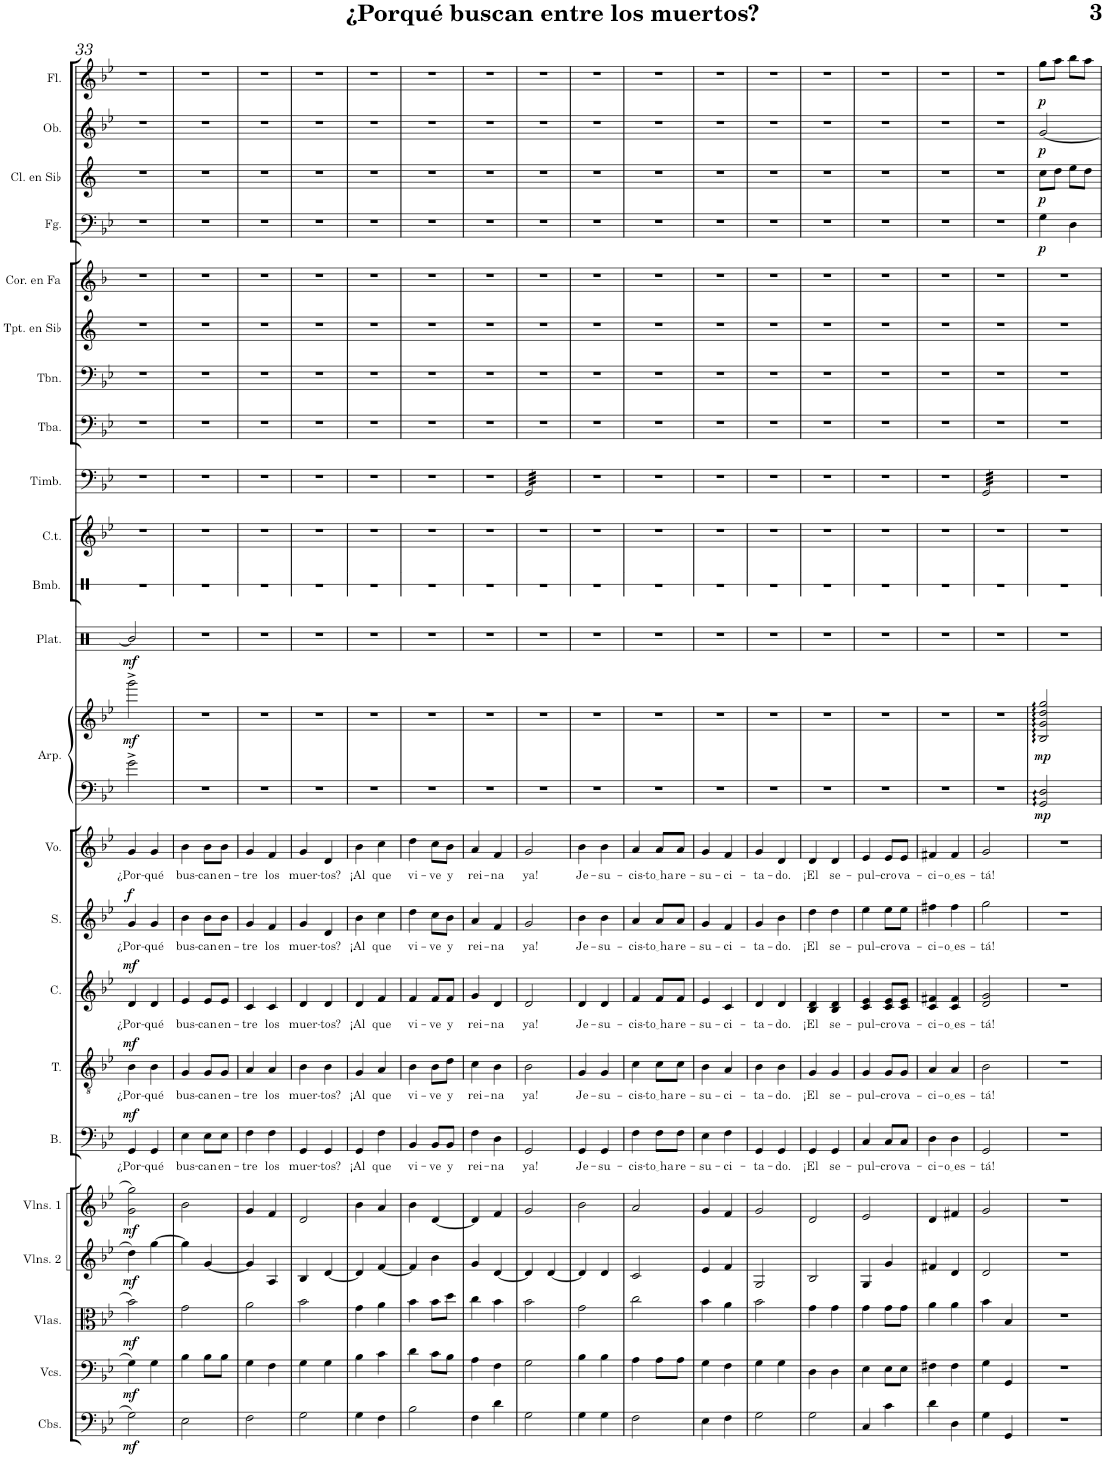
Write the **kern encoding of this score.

**kern	**dynam	**kern	**dynam	**kern	**dynam	**kern	**dynam	**kern	**dynam	**kern	**text	**dynam	**kern	**text	**dynam	**kern	**text	**dynam	**kern	**text	**dynam	**kern	**text	**kern	**kern	**dynam	**kern	**dynam	**kern	**kern	**kern	**kern	**kern	**kern	**kern	**kern	**dynam	**kern	**dynam	**kern	**dynam	**kern	**dynam
*part23	*part23	*part22	*part22	*part21	*part21	*part20	*part20	*part19	*part19	*part18	*part18	*part18	*part17	*part17	*part17	*part16	*part16	*part16	*part15	*part15	*part15	*part14	*part14	*part13	*part13	*part13	*part12	*part12	*part11	*part10	*part9	*part8	*part7	*part6	*part5	*part4	*part4	*part3	*part3	*part2	*part2	*part1	*part1
*staff24	*staff24	*staff23	*staff23	*staff22	*staff22	*staff21	*staff21	*staff20	*staff20	*staff19	*staff19	*staff19	*staff18	*staff18	*staff18	*staff17	*staff17	*staff17	*staff16	*staff16	*staff16	*staff15	*staff15	*staff14	*staff13	*staff13/14	*staff12	*staff12	*staff11	*staff10	*staff9	*staff8	*staff7	*staff6	*staff5	*staff4	*staff4	*staff3	*staff3	*staff2	*staff2	*staff1	*staff1
*I"Contrabajos	*	*I"Violonchelos	*	*I"Violas	*	*I"Violines 2	*	*I"Violines 1	*	*I"Bajo	*	*	*I"Tenor	*	*	*I"Contralto	*	*	*I"Soprano	*	*	*I"Voz	*	*I"Arpa	*	*	*I"Platillos	*	*I"Bombo	*I"Campanas tubulares	*I"Timbales	*I"Tuba	*I"Trombón	*I"Trompeta en Sib	*I"Trompa en Fa	*I"Fagot	*	*I"Clarinete en Sib	*	*I"Oboe	*	*I"Flauta	*
*I'Cbs.	*	*I'Vcs.	*	*I'Vlas.	*	*I'Vlns. 2	*	*I'Vlns. 1	*	*I'B.	*	*	*I'T.	*	*	*I'C.	*	*	*I'S.	*	*	*I'Vo.	*	*I'Arp.	*	*	*I'Plat.	*	*I'Bmb.	*I'C.t.	*I'Timb.	*I'Tba.	*I'Tbn.	*I'Tpt. en Sib	*	*I'Fg.	*	*I'Cl. en Sib	*	*I'Ob.	*	*I'Fl.	*
!!LO:PB:g=z
*clefF4	*	*clefF4	*	*clefC3	*	*clefG2	*	*clefG2	*	*clefF4	*	*	*clefGv2	*	*	*clefG2	*	*	*clefG2	*	*	*clefG2	*	*clefF4	*clefG2	*	*clefX	*	*clefX	*clefG2	*clefF4	*clefF4	*clefF4	*clefG2	*clefG2	*clefF4	*	*clefG2	*	*clefG2	*	*clefG2	*
*Trd7c12	*	*	*	*	*	*	*	*	*	*	*	*	*	*	*	*	*	*	*	*	*	*	*	*	*	*	*	*	*	*	*	*	*	*Trd1c2	*Trd4c7	*	*	*Trd1c2	*	*	*	*	*
*k[b-e-]	*	*k[b-e-]	*	*k[b-e-]	*	*k[b-e-]	*	*k[b-e-]	*	*k[b-e-]	*	*	*k[b-e-]	*	*	*k[b-e-]	*	*	*k[b-e-]	*	*	*k[b-e-]	*	*k[b-e-]	*k[b-e-]	*	*k[]	*	*k[]	*k[b-e-]	*k[b-e-]	*k[b-e-]	*k[b-e-]	*k[]	*k[b-]	*k[b-e-]	*	*k[]	*	*k[b-e-]	*	*k[b-e-]	*
*M2/4	*	*M2/4	*	*M2/4	*	*M2/4	*	*M2/4	*	*M2/4	*	*	*M2/4	*	*	*M2/4	*	*	*M2/4	*	*	*M2/4	*	*M2/4	*M2/4	*	*M2/4	*	*M2/4	*M2/4	*M2/4	*M2/4	*M2/4	*M2/4	*M2/4	*M2/4	*	*M2/4	*	*M2/4	*	*M2/4	*
=33	=33	=33	=33	=33	=33	=33	=33	=33	=33	=33	=33	=33	=33	=33	=33	=33	=33	=33	=33	=33	=33	=33	=33	=33	=33	=33	=33	=33	=33	=33	=33	=33	=33	=33	=33	=33	=33	=33	=33	=33	=33	=33	=33
!	!LO:DY:b	!	!LO:DY:b	!	!LO:DY:b	!	!LO:DY:b	!	!LO:DY:b	!	!LO:LY:b	!LO:DY:a	!	!LO:LY:b	!LO:DY:a	!	!LO:LY:b	!LO:DY:a	!	!LO:LY:b	!LO:DY:a	!	!LO:LY:b	!	!	!LO:DY:b	!	!LO:DY:b	!	!	!	!	!	!	!	!	!	!	!	!	!	!	!
2G\	mf	4G\	mf	2b-\	mf	4dd\	mf	2g\ 2gg\	mf	4GG/	¿Por-	mf	4B-\	¿Por-	mf	4d/	¿Por-	mf	4g/	¿Por-	f	4g/	¿Por-	2g^\	2ggg^\	mf	2R/]	mf	2r	2r	2r	2r	2r	2r	2r	2r	.	2r	.	2r	.	2r	.
!	!	!	!	!	!	!	!	!	!	!	!LO:LY:b	!	!	!LO:LY:b	!	!	!LO:LY:b	!	!	!LO:LY:b	!	!	!LO:LY:b	!	!	!	!	!	!	!	!	!	!	!	!	!	!	!	!	!	!	!	!
.	.	4G\	.	.	.	[4gg\	.	.	.	4GG/	-qué	.	4B-\	-qué	.	4d/	-qué	.	4g/	-qué	.	4g/	-qué	.	.	.	.	.	.	.	.	.	.	.	.	.	.	.	.	.	.	.	.
=34	=34	=34	=34	=34	=34	=34	=34	=34	=34	=34	=34	=34	=34	=34	=34	=34	=34	=34	=34	=34	=34	=34	=34	=34	=34	=34	=34	=34	=34	=34	=34	=34	=34	=34	=34	=34	=34	=34	=34	=34	=34	=34	=34
!	!	!	!	!	!	!	!	!	!	!	!LO:LY:b	!	!	!LO:LY:b	!	!	!LO:LY:b	!	!	!LO:LY:b	!	!	!LO:LY:b	!	!	!	!	!	!	!	!	!	!	!	!	!	!	!	!	!	!	!	!
2E-\	.	4B-\	.	2g\	.	4gg\]	.	2b-\	.	4E-\	bus-	.	4G/	bus-	.	4e-/	bus-	.	4b-\	bus-	.	4b-\	bus-	2r	2r	.	2r	.	2r	2r	2r	2r	2r	2r	2r	2r	.	2r	.	2r	.	2r	.
!	!	!	!	!	!	!	!	!	!	!	!LO:LY:b	!	!	!LO:LY:b	!	!	!LO:LY:b	!	!	!LO:LY:b	!	!	!LO:LY:b	!	!	!	!	!	!	!	!	!	!	!	!	!	!	!	!	!	!	!	!
.	.	8B-\L	.	.	.	[4g/	.	.	.	8E-\L	-can	.	8G/L	-can	.	8e-/L	-can	.	8b-\L	-can	.	8b-\L	-can	.	.	.	.	.	.	.	.	.	.	.	.	.	.	.	.	.	.	.	.
!	!	!	!	!	!	!	!	!	!	!	!LO:LY:b	!	!	!LO:LY:b	!	!	!LO:LY:b	!	!	!LO:LY:b	!	!	!LO:LY:b	!	!	!	!	!	!	!	!	!	!	!	!	!	!	!	!	!	!	!	!
.	.	8B-\J	.	.	.	.	.	.	.	8E-\J	en-	.	8G/J	en-	.	8e-/J	en-	.	8b-\J	en-	.	8b-\J	en-	.	.	.	.	.	.	.	.	.	.	.	.	.	.	.	.	.	.	.	.
=35	=35	=35	=35	=35	=35	=35	=35	=35	=35	=35	=35	=35	=35	=35	=35	=35	=35	=35	=35	=35	=35	=35	=35	=35	=35	=35	=35	=35	=35	=35	=35	=35	=35	=35	=35	=35	=35	=35	=35	=35	=35	=35	=35
!	!	!	!	!	!	!	!	!	!	!	!LO:LY:b	!	!	!LO:LY:b	!	!	!LO:LY:b	!	!	!LO:LY:b	!	!	!LO:LY:b	!	!	!	!	!	!	!	!	!	!	!	!	!	!	!	!	!	!	!	!
2F\	.	4G\	.	2a\	.	4g/]	.	4g/	.	4F\	-tre	.	4A/	-tre	.	4c/	-tre	.	4g/	-tre	.	4g/	-tre	2r	2r	.	2r	.	2r	2r	2r	2r	2r	2r	2r	2r	.	2r	.	2r	.	2r	.
!	!	!	!	!	!	!	!	!	!	!	!LO:LY:b	!	!	!LO:LY:b	!	!	!LO:LY:b	!	!	!LO:LY:b	!	!	!LO:LY:b	!	!	!	!	!	!	!	!	!	!	!	!	!	!	!	!	!	!	!	!
.	.	4F\	.	.	.	4A/	.	4f/	.	4F\	los	.	4A/	los	.	4c/	los	.	4f/	los	.	4f/	los	.	.	.	.	.	.	.	.	.	.	.	.	.	.	.	.	.	.	.	.
=36	=36	=36	=36	=36	=36	=36	=36	=36	=36	=36	=36	=36	=36	=36	=36	=36	=36	=36	=36	=36	=36	=36	=36	=36	=36	=36	=36	=36	=36	=36	=36	=36	=36	=36	=36	=36	=36	=36	=36	=36	=36	=36	=36
!	!	!	!	!	!	!	!	!	!	!	!LO:LY:b	!	!	!LO:LY:b	!	!	!LO:LY:b	!	!	!LO:LY:b	!	!	!LO:LY:b	!	!	!	!	!	!	!	!	!	!	!	!	!	!	!	!	!	!	!	!
2G\	.	4G\	.	2b-\	.	4B-/	.	2d/	.	4GG/	muer-	.	4B-\	muer-	.	4d/	muer-	.	4g/	muer-	.	4g/	muer-	2r	2r	.	2r	.	2r	2r	2r	2r	2r	2r	2r	2r	.	2r	.	2r	.	2r	.
!	!	!	!	!	!	!	!	!	!	!	!LO:LY:b	!	!	!LO:LY:b	!	!	!LO:LY:b	!	!	!LO:LY:b	!	!	!LO:LY:b	!	!	!	!	!	!	!	!	!	!	!	!	!	!	!	!	!	!	!	!
.	.	4G\	.	.	.	[4d/	.	.	.	4GG/	-tos?	.	4B-\	-tos?	.	4d/	-tos?	.	4d/	-tos?	.	4d/	-tos?	.	.	.	.	.	.	.	.	.	.	.	.	.	.	.	.	.	.	.	.
=37	=37	=37	=37	=37	=37	=37	=37	=37	=37	=37	=37	=37	=37	=37	=37	=37	=37	=37	=37	=37	=37	=37	=37	=37	=37	=37	=37	=37	=37	=37	=37	=37	=37	=37	=37	=37	=37	=37	=37	=37	=37	=37	=37
!	!	!	!	!	!	!	!	!	!	!	!LO:LY:b	!	!	!LO:LY:b	!	!	!LO:LY:b	!	!	!LO:LY:b	!	!	!LO:LY:b	!	!	!	!	!	!	!	!	!	!	!	!	!	!	!	!	!	!	!	!
4G\	.	4B-\	.	4g\	.	4d/]	.	4b-\	.	4GG/	¡Al	.	4G/	¡Al	.	4d/	¡Al	.	4b-\	¡Al	.	4b-\	¡Al	2r	2r	.	2r	.	2r	2r	2r	2r	2r	2r	2r	2r	.	2r	.	2r	.	2r	.
!	!	!	!	!	!	!	!	!	!	!	!LO:LY:b	!	!	!LO:LY:b	!	!	!LO:LY:b	!	!	!LO:LY:b	!	!	!LO:LY:b	!	!	!	!	!	!	!	!	!	!	!	!	!	!	!	!	!	!	!	!
4F\	.	4c\	.	4a\	.	[4f/	.	4a/	.	4F\	que	.	4A/	que	.	4f/	que	.	4cc\	que	.	4cc\	que	.	.	.	.	.	.	.	.	.	.	.	.	.	.	.	.	.	.	.	.
=38	=38	=38	=38	=38	=38	=38	=38	=38	=38	=38	=38	=38	=38	=38	=38	=38	=38	=38	=38	=38	=38	=38	=38	=38	=38	=38	=38	=38	=38	=38	=38	=38	=38	=38	=38	=38	=38	=38	=38	=38	=38	=38	=38
!	!	!	!	!	!	!	!	!	!	!	!LO:LY:b	!	!	!LO:LY:b	!	!	!LO:LY:b	!	!	!LO:LY:b	!	!	!LO:LY:b	!	!	!	!	!	!	!	!	!	!	!	!	!	!	!	!	!	!	!	!
2B-\	.	4d\	.	4b-\	.	4f/]	.	4b-\	.	4BB-/	vi-	.	4B-\	vi-	.	4f/	vi-	.	4dd\	vi-	.	4dd\	vi-	2r	2r	.	2r	.	2r	2r	2r	2r	2r	2r	2r	2r	.	2r	.	2r	.	2r	.
!	!	!	!	!	!	!	!	!	!	!	!LO:LY:b	!	!	!LO:LY:b	!	!	!LO:LY:b	!	!	!LO:LY:b	!	!	!LO:LY:b	!	!	!	!	!	!	!	!	!	!	!	!	!	!	!	!	!	!	!	!
.	.	8c\L	.	8b-\L	.	4b-\	.	[4d/	.	8BB-/L	-ve	.	8B-\L	-ve	.	8f/L	-ve	.	8cc\L	-ve	.	8cc\L	-ve	.	.	.	.	.	.	.	.	.	.	.	.	.	.	.	.	.	.	.	.
!	!	!	!	!	!	!	!	!	!	!	!LO:LY:b	!	!	!LO:LY:b	!	!	!LO:LY:b	!	!	!LO:LY:b	!	!	!LO:LY:b	!	!	!	!	!	!	!	!	!	!	!	!	!	!	!	!	!	!	!	!
.	.	8B-\J	.	8dd\J	.	.	.	.	.	8BB-/J	y	.	8d\J	y	.	8f/J	y	.	8b-\J	y	.	8b-\J	y	.	.	.	.	.	.	.	.	.	.	.	.	.	.	.	.	.	.	.	.
=39	=39	=39	=39	=39	=39	=39	=39	=39	=39	=39	=39	=39	=39	=39	=39	=39	=39	=39	=39	=39	=39	=39	=39	=39	=39	=39	=39	=39	=39	=39	=39	=39	=39	=39	=39	=39	=39	=39	=39	=39	=39	=39	=39
!	!	!	!	!	!	!	!	!	!	!	!LO:LY:b	!	!	!LO:LY:b	!	!	!LO:LY:b	!	!	!LO:LY:b	!	!	!LO:LY:b	!	!	!	!	!	!	!	!	!	!	!	!	!	!	!	!	!	!	!	!
4F\	.	4A\	.	4cc\	.	4g/	.	4d/]	.	4F\	rei-	.	4c\	rei-	.	4g/	rei-	.	4a/	rei-	.	4a/	rei-	2r	2r	.	2r	.	2r	2r	2r	2r	2r	2r	2r	2r	.	2r	.	2r	.	2r	.
!	!	!	!	!	!	!	!	!	!	!	!LO:LY:b	!	!	!LO:LY:b	!	!	!LO:LY:b	!	!	!LO:LY:b	!	!	!LO:LY:b	!	!	!	!	!	!	!	!	!	!	!	!	!	!	!	!	!	!	!	!
4d\	.	4F\	.	4b-\	.	[4d/	.	4f/	.	4D\	-na	.	4B-\	-na	.	4d/	-na	.	4f/	-na	.	4f/	-na	.	.	.	.	.	.	.	.	.	.	.	.	.	.	.	.	.	.	.	.
=40	=40	=40	=40	=40	=40	=40	=40	=40	=40	=40	=40	=40	=40	=40	=40	=40	=40	=40	=40	=40	=40	=40	=40	=40	=40	=40	=40	=40	=40	=40	=40	=40	=40	=40	=40	=40	=40	=40	=40	=40	=40	=40	=40
!	!	!	!	!	!	!	!	!	!	!	!LO:LY:b	!	!	!LO:LY:b	!	!	!LO:LY:b	!	!	!LO:LY:b	!	!	!LO:LY:b	!	!	!	!	!	!	!	!	!	!	!	!	!	!	!	!	!	!	!	!
*	*	*	*	*	*	*	*	*	*	*	*	*	*	*	*	*	*	*	*	*	*	*	*	*	*	*	*	*	*	*	*tremolo	*	*	*	*	*	*	*	*	*	*	*	*
2G\	.	2G\	.	2b-\	.	4d/]	.	2g/	.	2GG/	ya!	.	2B-\	ya!	.	2d/	ya!	.	2g/	ya!	.	2g/	ya!	2r	2r	.	2r	.	2r	2r	32GG/LLL	2r	2r	2r	2r	2r	.	2r	.	2r	.	2r	.
.	.	.	.	.	.	.	.	.	.	.	.	.	.	.	.	.	.	.	.	.	.	.	.	.	.	.	.	.	.	.	32GG/	.	.	.	.	.	.	.	.	.	.	.	.
.	.	.	.	.	.	.	.	.	.	.	.	.	.	.	.	.	.	.	.	.	.	.	.	.	.	.	.	.	.	.	32GG/	.	.	.	.	.	.	.	.	.	.	.	.
.	.	.	.	.	.	.	.	.	.	.	.	.	.	.	.	.	.	.	.	.	.	.	.	.	.	.	.	.	.	.	32GG/	.	.	.	.	.	.	.	.	.	.	.	.
.	.	.	.	.	.	.	.	.	.	.	.	.	.	.	.	.	.	.	.	.	.	.	.	.	.	.	.	.	.	.	32GG/	.	.	.	.	.	.	.	.	.	.	.	.
.	.	.	.	.	.	.	.	.	.	.	.	.	.	.	.	.	.	.	.	.	.	.	.	.	.	.	.	.	.	.	32GG/	.	.	.	.	.	.	.	.	.	.	.	.
.	.	.	.	.	.	.	.	.	.	.	.	.	.	.	.	.	.	.	.	.	.	.	.	.	.	.	.	.	.	.	32GG/	.	.	.	.	.	.	.	.	.	.	.	.
.	.	.	.	.	.	.	.	.	.	.	.	.	.	.	.	.	.	.	.	.	.	.	.	.	.	.	.	.	.	.	32GG/	.	.	.	.	.	.	.	.	.	.	.	.
.	.	.	.	.	.	[4d/	.	.	.	.	.	.	.	.	.	.	.	.	.	.	.	.	.	.	.	.	.	.	.	.	32GG/	.	.	.	.	.	.	.	.	.	.	.	.
.	.	.	.	.	.	.	.	.	.	.	.	.	.	.	.	.	.	.	.	.	.	.	.	.	.	.	.	.	.	.	32GG/	.	.	.	.	.	.	.	.	.	.	.	.
.	.	.	.	.	.	.	.	.	.	.	.	.	.	.	.	.	.	.	.	.	.	.	.	.	.	.	.	.	.	.	32GG/	.	.	.	.	.	.	.	.	.	.	.	.
.	.	.	.	.	.	.	.	.	.	.	.	.	.	.	.	.	.	.	.	.	.	.	.	.	.	.	.	.	.	.	32GG/	.	.	.	.	.	.	.	.	.	.	.	.
.	.	.	.	.	.	.	.	.	.	.	.	.	.	.	.	.	.	.	.	.	.	.	.	.	.	.	.	.	.	.	32GG/	.	.	.	.	.	.	.	.	.	.	.	.
.	.	.	.	.	.	.	.	.	.	.	.	.	.	.	.	.	.	.	.	.	.	.	.	.	.	.	.	.	.	.	32GG/	.	.	.	.	.	.	.	.	.	.	.	.
.	.	.	.	.	.	.	.	.	.	.	.	.	.	.	.	.	.	.	.	.	.	.	.	.	.	.	.	.	.	.	32GG/	.	.	.	.	.	.	.	.	.	.	.	.
.	.	.	.	.	.	.	.	.	.	.	.	.	.	.	.	.	.	.	.	.	.	.	.	.	.	.	.	.	.	.	32GG/JJJ	.	.	.	.	.	.	.	.	.	.	.	.
=41	=41	=41	=41	=41	=41	=41	=41	=41	=41	=41	=41	=41	=41	=41	=41	=41	=41	=41	=41	=41	=41	=41	=41	=41	=41	=41	=41	=41	=41	=41	=41	=41	=41	=41	=41	=41	=41	=41	=41	=41	=41	=41	=41
!	!	!	!	!	!	!	!	!	!	!	!LO:LY:b	!	!	!LO:LY:b	!	!	!LO:LY:b	!	!	!LO:LY:b	!	!	!LO:LY:b	!	!	!	!	!	!	!	!	!	!	!	!	!	!	!	!	!	!	!	!
4G\	.	4B-\	.	2g\	.	4d/]	.	2b-\	.	4GG/	Je-	.	4G/	Je-	.	4d/	Je-	.	4b-\	Je-	.	4b-\	Je-	2r	2r	.	2r	.	2r	2r	2r	2r	2r	2r	2r	2r	.	2r	.	2r	.	2r	.
!	!	!	!	!	!	!	!	!	!	!	!LO:LY:b	!	!	!LO:LY:b	!	!	!LO:LY:b	!	!	!LO:LY:b	!	!	!LO:LY:b	!	!	!	!	!	!	!	!	!	!	!	!	!	!	!	!	!	!	!	!
4G\	.	4B-\	.	.	.	4d/	.	.	.	4GG/	-su-	.	4G/	-su-	.	4d/	-su-	.	4b-\	-su-	.	4b-\	-su-	.	.	.	.	.	.	.	.	.	.	.	.	.	.	.	.	.	.	.	.
=42	=42	=42	=42	=42	=42	=42	=42	=42	=42	=42	=42	=42	=42	=42	=42	=42	=42	=42	=42	=42	=42	=42	=42	=42	=42	=42	=42	=42	=42	=42	=42	=42	=42	=42	=42	=42	=42	=42	=42	=42	=42	=42	=42
!	!	!	!	!	!	!	!	!	!	!	!LO:LY:b	!	!	!LO:LY:b	!	!	!LO:LY:b	!	!	!LO:LY:b	!	!	!LO:LY:b	!	!	!	!	!	!	!	!	!	!	!	!	!	!	!	!	!	!	!	!
2F\	.	4A\	.	2cc\	.	2c/	.	2a/	.	4F\	-cis-	.	4c\	-cis-	.	4f/	-cis-	.	4a/	-cis-	.	4a/	-cis-	2r	2r	.	2r	.	2r	2r	2r	2r	2r	2r	2r	2r	.	2r	.	2r	.	2r	.
!	!	!	!	!	!	!	!	!	!	!	!LO:LY:b	!	!	!LO:LY:b	!	!	!LO:LY:b	!	!	!LO:LY:b	!	!	!LO:LY:b	!	!	!	!	!	!	!	!	!	!	!	!	!	!	!	!	!	!	!	!
.	.	8A\L	.	.	.	.	.	.	.	8F\L	to ha	.	8c\L	to ha	.	8f/L	to ha	.	8a/L	to ha	.	8a/L	to ha	.	.	.	.	.	.	.	.	.	.	.	.	.	.	.	.	.	.	.	.
!	!	!	!	!	!	!	!	!	!	!	!LO:LY:b	!	!	!LO:LY:b	!	!	!LO:LY:b	!	!	!LO:LY:b	!	!	!LO:LY:b	!	!	!	!	!	!	!	!	!	!	!	!	!	!	!	!	!	!	!	!
.	.	8A\J	.	.	.	.	.	.	.	8F\J	re-	.	8c\J	re-	.	8f/J	re-	.	8a/J	re-	.	8a/J	re-	.	.	.	.	.	.	.	.	.	.	.	.	.	.	.	.	.	.	.	.
=43	=43	=43	=43	=43	=43	=43	=43	=43	=43	=43	=43	=43	=43	=43	=43	=43	=43	=43	=43	=43	=43	=43	=43	=43	=43	=43	=43	=43	=43	=43	=43	=43	=43	=43	=43	=43	=43	=43	=43	=43	=43	=43	=43
!	!	!	!	!	!	!	!	!	!	!	!LO:LY:b	!	!	!LO:LY:b	!	!	!LO:LY:b	!	!	!LO:LY:b	!	!	!LO:LY:b	!	!	!	!	!	!	!	!	!	!	!	!	!	!	!	!	!	!	!	!
4E-\	.	4G\	.	4b-\	.	4e-/	.	4g/	.	4E-\	-su-	.	4B-\	-su-	.	4e-/	-su-	.	4g/	-su-	.	4g/	-su-	2r	2r	.	2r	.	2r	2r	2r	2r	2r	2r	2r	2r	.	2r	.	2r	.	2r	.
!	!	!	!	!	!	!	!	!	!	!	!LO:LY:b	!	!	!LO:LY:b	!	!	!LO:LY:b	!	!	!LO:LY:b	!	!	!LO:LY:b	!	!	!	!	!	!	!	!	!	!	!	!	!	!	!	!	!	!	!	!
4F\	.	4F\	.	4a\	.	4f/	.	4f/	.	4F\	-ci-	.	4A/	-ci-	.	4c/	-ci-	.	4f/	-ci-	.	4f/	-ci-	.	.	.	.	.	.	.	.	.	.	.	.	.	.	.	.	.	.	.	.
=44	=44	=44	=44	=44	=44	=44	=44	=44	=44	=44	=44	=44	=44	=44	=44	=44	=44	=44	=44	=44	=44	=44	=44	=44	=44	=44	=44	=44	=44	=44	=44	=44	=44	=44	=44	=44	=44	=44	=44	=44	=44	=44	=44
!	!	!	!	!	!	!	!	!	!	!	!LO:LY:b	!	!	!LO:LY:b	!	!	!LO:LY:b	!	!	!LO:LY:b	!	!	!LO:LY:b	!	!	!	!	!	!	!	!	!	!	!	!	!	!	!	!	!	!	!	!
2G\	.	4G\	.	2b-\	.	2G/	.	2g/	.	4GG/	-ta-	.	4B-\	-ta-	.	4d/	-ta-	.	4g/	-ta-	.	4g/	-ta-	2r	2r	.	2r	.	2r	2r	2r	2r	2r	2r	2r	2r	.	2r	.	2r	.	2r	.
!	!	!	!	!	!	!	!	!	!	!	!LO:LY:b	!	!	!LO:LY:b	!	!	!LO:LY:b	!	!	!LO:LY:b	!	!	!LO:LY:b	!	!	!	!	!	!	!	!	!	!	!	!	!	!	!	!	!	!	!	!
.	.	4G\	.	.	.	.	.	.	.	4GG/	-do.	.	4B-\	-do.	.	4d/	-do.	.	4b-\	-do.	.	4d/	-do.	.	.	.	.	.	.	.	.	.	.	.	.	.	.	.	.	.	.	.	.
=45	=45	=45	=45	=45	=45	=45	=45	=45	=45	=45	=45	=45	=45	=45	=45	=45	=45	=45	=45	=45	=45	=45	=45	=45	=45	=45	=45	=45	=45	=45	=45	=45	=45	=45	=45	=45	=45	=45	=45	=45	=45	=45	=45
!	!	!	!	!	!	!	!	!	!	!	!LO:LY:b	!	!	!LO:LY:b	!	!	!LO:LY:b	!	!	!LO:LY:b	!	!	!LO:LY:b	!	!	!	!	!	!	!	!	!	!	!	!	!	!	!	!	!	!	!	!
2G\	.	4D\	.	4g\	.	2B-/	.	2d/	.	4GG/	¡El	.	4G/	¡El	.	4B-/ 4d/	¡El	.	4dd\	¡El	.	4d/	¡El	2r	2r	.	2r	.	2r	2r	2r	2r	2r	2r	2r	2r	.	2r	.	2r	.	2r	.
!	!	!	!	!	!	!	!	!	!	!	!LO:LY:b	!	!	!LO:LY:b	!	!	!LO:LY:b	!	!	!LO:LY:b	!	!	!LO:LY:b	!	!	!	!	!	!	!	!	!	!	!	!	!	!	!	!	!	!	!	!
.	.	4D\	.	4g\	.	.	.	.	.	4GG/	se-	.	4G/	se-	.	4B-/ 4d/	se-	.	4dd\	se-	.	4d/	se-	.	.	.	.	.	.	.	.	.	.	.	.	.	.	.	.	.	.	.	.
=46	=46	=46	=46	=46	=46	=46	=46	=46	=46	=46	=46	=46	=46	=46	=46	=46	=46	=46	=46	=46	=46	=46	=46	=46	=46	=46	=46	=46	=46	=46	=46	=46	=46	=46	=46	=46	=46	=46	=46	=46	=46	=46	=46
!	!	!	!	!	!	!	!	!	!	!	!LO:LY:b	!	!	!LO:LY:b	!	!	!LO:LY:b	!	!	!LO:LY:b	!	!	!LO:LY:b	!	!	!	!	!	!	!	!	!	!	!	!	!	!	!	!	!	!	!	!
4C/	.	4E-\	.	4g\	.	4G/	.	2e-/	.	4C/	-pul-	.	4G/	-pul-	.	4c/ 4e-/	-pul-	.	4ee-\	-pul-	.	4e-/	-pul-	2r	2r	.	2r	.	2r	2r	2r	2r	2r	2r	2r	2r	.	2r	.	2r	.	2r	.
!	!	!	!	!	!	!	!	!	!	!	!LO:LY:b	!	!	!LO:LY:b	!	!	!LO:LY:b	!	!	!LO:LY:b	!	!	!LO:LY:b	!	!	!	!	!	!	!	!	!	!	!	!	!	!	!	!	!	!	!	!
4c\	.	8E-\L	.	8g\L	.	4g/	.	.	.	8C/L	-cro	.	8G/L	-cro	.	8c/ 8e-/L	-cro	.	8ee-\L	-cro	.	8e-/L	-cro	.	.	.	.	.	.	.	.	.	.	.	.	.	.	.	.	.	.	.	.
!	!	!	!	!	!	!	!	!	!	!	!LO:LY:b	!	!	!LO:LY:b	!	!	!LO:LY:b	!	!	!LO:LY:b	!	!	!LO:LY:b	!	!	!	!	!	!	!	!	!	!	!	!	!	!	!	!	!	!	!	!
.	.	8E-\J	.	8g\J	.	.	.	.	.	8C/J	va-	.	8G/J	va-	.	8c/ 8e-/J	va-	.	8ee-\J	va-	.	8e-/J	va-	.	.	.	.	.	.	.	.	.	.	.	.	.	.	.	.	.	.	.	.
=47	=47	=47	=47	=47	=47	=47	=47	=47	=47	=47	=47	=47	=47	=47	=47	=47	=47	=47	=47	=47	=47	=47	=47	=47	=47	=47	=47	=47	=47	=47	=47	=47	=47	=47	=47	=47	=47	=47	=47	=47	=47	=47	=47
!	!	!	!	!	!	!	!	!	!	!	!LO:LY:b	!	!	!LO:LY:b	!	!	!LO:LY:b	!	!	!LO:LY:b	!	!	!LO:LY:b	!	!	!	!	!	!	!	!	!	!	!	!	!	!	!	!	!	!	!	!
4d\	.	4F#X\	.	4a\	.	4f#X/	.	4d/	.	4D\	-ci-	.	4A/	-ci-	.	4c/ 4f#X/	-ci-	.	4ff#X\	-ci-	.	4f#X/	-ci-	2r	2r	.	2r	.	2r	2r	2r	2r	2r	2r	2r	2r	.	2r	.	2r	.	2r	.
!	!	!	!	!	!	!	!	!	!	!	!LO:LY:b	!	!	!LO:LY:b	!	!	!LO:LY:b	!	!	!LO:LY:b	!	!	!LO:LY:b	!	!	!	!	!	!	!	!	!	!	!	!	!	!	!	!	!	!	!	!
4D\	.	4F#\	.	4a\	.	4d/	.	4f#X/	.	4D\	o es	.	4A/	o es	.	4c/ 4f#/	o es	.	4ff#\	o es	.	4f#/	o es	.	.	.	.	.	.	.	.	.	.	.	.	.	.	.	.	.	.	.	.
=48	=48	=48	=48	=48	=48	=48	=48	=48	=48	=48	=48	=48	=48	=48	=48	=48	=48	=48	=48	=48	=48	=48	=48	=48	=48	=48	=48	=48	=48	=48	=48	=48	=48	=48	=48	=48	=48	=48	=48	=48	=48	=48	=48
!	!	!	!	!	!	!	!	!	!	!	!LO:LY:b	!	!	!LO:LY:b	!	!	!LO:LY:b	!	!	!LO:LY:b	!	!	!LO:LY:b	!	!	!	!	!	!	!	!	!	!	!	!	!	!	!	!	!	!	!	!
4G\	.	4G\	.	4b-\	.	2d/	.	2g/	.	2GG/	-tá!	.	2B-\	-tá!	.	2d/ 2g/	-tá!	.	2gg\	-tá!	.	2g/	-tá!	2r	2r	.	2r	.	2r	2r	32GG/LLL	2r	2r	2r	2r	2r	.	2r	.	2r	.	2r	.
.	.	.	.	.	.	.	.	.	.	.	.	.	.	.	.	.	.	.	.	.	.	.	.	.	.	.	.	.	.	.	32GG/	.	.	.	.	.	.	.	.	.	.	.	.
.	.	.	.	.	.	.	.	.	.	.	.	.	.	.	.	.	.	.	.	.	.	.	.	.	.	.	.	.	.	.	32GG/	.	.	.	.	.	.	.	.	.	.	.	.
.	.	.	.	.	.	.	.	.	.	.	.	.	.	.	.	.	.	.	.	.	.	.	.	.	.	.	.	.	.	.	32GG/	.	.	.	.	.	.	.	.	.	.	.	.
.	.	.	.	.	.	.	.	.	.	.	.	.	.	.	.	.	.	.	.	.	.	.	.	.	.	.	.	.	.	.	32GG/	.	.	.	.	.	.	.	.	.	.	.	.
.	.	.	.	.	.	.	.	.	.	.	.	.	.	.	.	.	.	.	.	.	.	.	.	.	.	.	.	.	.	.	32GG/	.	.	.	.	.	.	.	.	.	.	.	.
.	.	.	.	.	.	.	.	.	.	.	.	.	.	.	.	.	.	.	.	.	.	.	.	.	.	.	.	.	.	.	32GG/	.	.	.	.	.	.	.	.	.	.	.	.
.	.	.	.	.	.	.	.	.	.	.	.	.	.	.	.	.	.	.	.	.	.	.	.	.	.	.	.	.	.	.	32GG/	.	.	.	.	.	.	.	.	.	.	.	.
4GG/	.	4GG/	.	4B-/	.	.	.	.	.	.	.	.	.	.	.	.	.	.	.	.	.	.	.	.	.	.	.	.	.	.	32GG/	.	.	.	.	.	.	.	.	.	.	.	.
.	.	.	.	.	.	.	.	.	.	.	.	.	.	.	.	.	.	.	.	.	.	.	.	.	.	.	.	.	.	.	32GG/	.	.	.	.	.	.	.	.	.	.	.	.
.	.	.	.	.	.	.	.	.	.	.	.	.	.	.	.	.	.	.	.	.	.	.	.	.	.	.	.	.	.	.	32GG/	.	.	.	.	.	.	.	.	.	.	.	.
.	.	.	.	.	.	.	.	.	.	.	.	.	.	.	.	.	.	.	.	.	.	.	.	.	.	.	.	.	.	.	32GG/	.	.	.	.	.	.	.	.	.	.	.	.
.	.	.	.	.	.	.	.	.	.	.	.	.	.	.	.	.	.	.	.	.	.	.	.	.	.	.	.	.	.	.	32GG/	.	.	.	.	.	.	.	.	.	.	.	.
.	.	.	.	.	.	.	.	.	.	.	.	.	.	.	.	.	.	.	.	.	.	.	.	.	.	.	.	.	.	.	32GG/	.	.	.	.	.	.	.	.	.	.	.	.
.	.	.	.	.	.	.	.	.	.	.	.	.	.	.	.	.	.	.	.	.	.	.	.	.	.	.	.	.	.	.	32GG/	.	.	.	.	.	.	.	.	.	.	.	.
.	.	.	.	.	.	.	.	.	.	.	.	.	.	.	.	.	.	.	.	.	.	.	.	.	.	.	.	.	.	.	32GG/JJJ	.	.	.	.	.	.	.	.	.	.	.	.
*	*	*	*	*	*	*	*	*	*	*	*	*	*	*	*	*	*	*	*	*	*	*	*	*	*	*	*	*	*	*	*Xtremolo	*	*	*	*	*	*	*	*	*	*	*	*
=49	=49	=49	=49	=49	=49	=49	=49	=49	=49	=49	=49	=49	=49	=49	=49	=49	=49	=49	=49	=49	=49	=49	=49	=49	=49	=49	=49	=49	=49	=49	=49	=49	=49	=49	=49	=49	=49	=49	=49	=49	=49	=49	=49
!	!	!	!	!	!	!	!	!	!	!	!	!	!	!	!	!	!	!	!	!	!	!	!	!	!	!LO:DY:b=2	!	!	!	!	!	!	!	!	!	!	!	!	!	!	!	!	!
!	!	!	!	!	!	!	!	!	!	!	!	!	!	!	!	!	!	!	!	!	!	!	!	!	!	!LO:DY:n=1:b	!	!	!	!	!	!	!	!	!	!	!LO:DY:b	!	!LO:DY:b	!	!LO:DY:b	!	!LO:DY:b
2r	.	2r	.	2r	.	2r	.	2r	.	2r	.	.	2r	.	.	2r	.	.	2r	.	.	2r	.	2GG/ 2D/	2B-/ 2g/ 2dd/ 2gg/	mp mp	2r	.	2r	2r	2r	2r	2r	2r	2r	4G\	p	8cc\L	p	[2g/	p	8gg\L	p
.	.	.	.	.	.	.	.	.	.	.	.	.	.	.	.	.	.	.	.	.	.	.	.	.	.	.	.	.	.	.	.	.	.	.	.	.	.	8dd\J	.	.	.	8aa\J	.
.	.	.	.	.	.	.	.	.	.	.	.	.	.	.	.	.	.	.	.	.	.	.	.	.	.	.	.	.	.	.	.	.	.	.	.	4D\	.	8ee\L	.	.	.	8bb-\L	.
.	.	.	.	.	.	.	.	.	.	.	.	.	.	.	.	.	.	.	.	.	.	.	.	.	.	.	.	.	.	.	.	.	.	.	.	.	.	8dd\J	.	.	.	8aa\J	.
=	=	=	=	=	=	=	=	=	=	=	=	=	=	=	=	=	=	=	=	=	=	=	=	=	=	=	=	=	=	=	=	=	=	=	=	=	=	=	=	=	=	=	=
*-	*-	*-	*-	*-	*-	*-	*-	*-	*-	*-	*-	*-	*-	*-	*-	*-	*-	*-	*-	*-	*-	*-	*-	*-	*-	*-	*-	*-	*-	*-	*-	*-	*-	*-	*-	*-	*-	*-	*-	*-	*-	*-	*-
